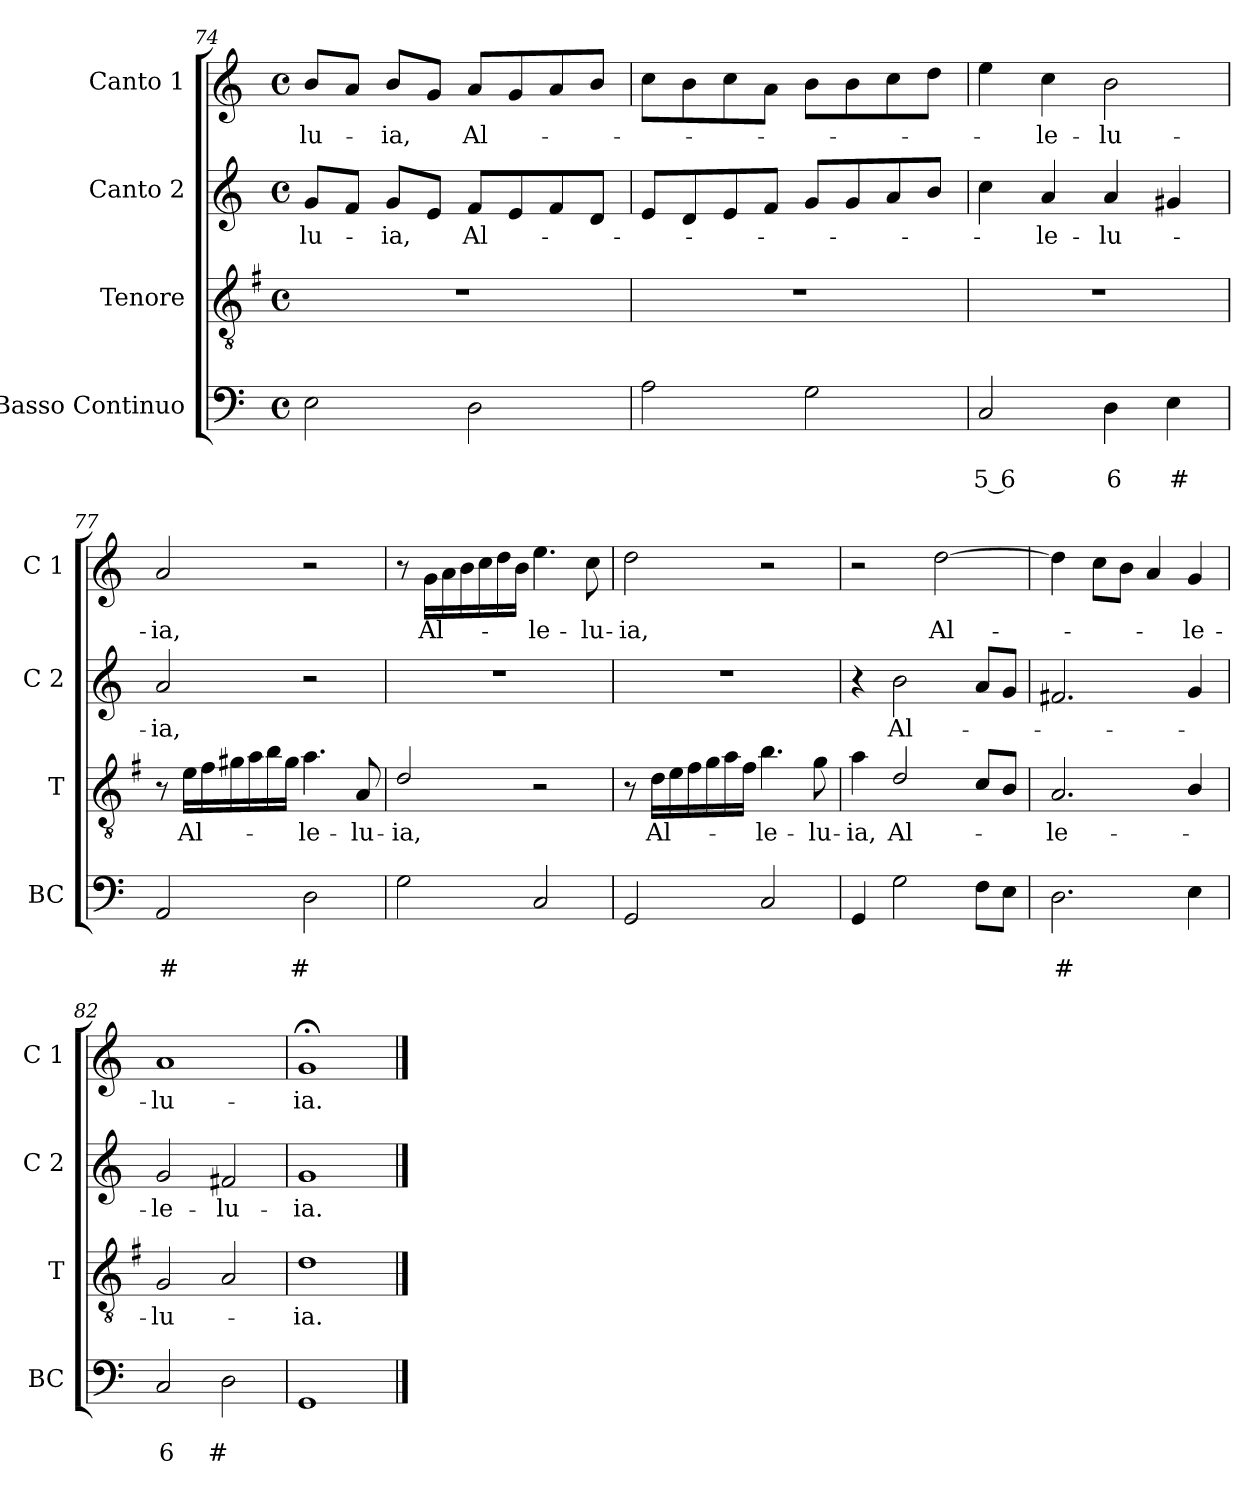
**kern	**text	**text	**kern	**text	**kern	**text	**kern	**text
*part4	*part4	*part4	*part3	*part3	*part2	*part2	*part1	*part1
*staff4	*staff4	*staff4	*staff3	*staff3	*staff2	*staff2	*staff1	*staff1
*I"Basso Continuo	*	*	*I"Tenore	*	*I"Canto 2	*	*I"Canto 1	*
*I'BC	*	*	*I'T	*	*I'C 2	*	*I'C 1	*
!!LO:LB:g=z
*clefF4	*	*	*clefGv2	*	*clefG2	*	*clefG2	*
*	*	*	*ITrd4c7	*	*	*	*	*
*k[]	*	*	*k[]	*	*k[]	*	*k[]	*
*C:	*	*	*C:	*	*C:	*	*C:	*
*M4/4	*	*	*M4/4	*	*M4/4	*	*M4/4	*
*met(c)	*	*	*met(c)	*	*met(c)	*	*met(c)	*
=74	=74	=74	=74	=74	=74	=74	=74	=74
!	!	!	!	!	!	!LO:LY:b	!	!LO:LY:b
2E\	.	.	1r	.	8g/L	-lu-	8b/L	-lu-
.	.	.	.	.	8f/J	.	8a/J	.
!	!	!	!	!	!	!LO:LY:b	!	!LO:LY:b
.	.	.	.	.	8g/L	-ia,	8b/L	-ia,
.	.	.	.	.	8e/J	.	8g/J	.
!	!	!	!	!	!	!LO:LY:b	!	!LO:LY:b
2D\	.	.	.	.	8f/L	Al-	8a/L	Al-
.	.	.	.	.	8e/	.	8g/	.
.	.	.	.	.	8f/	.	8a/	.
.	.	.	.	.	8d/J	.	8b/J	.
=75	=75	=75	=75	=75	=75	=75	=75	=75
2A\	.	.	1r	.	8e/L	.	8cc\L	.
.	.	.	.	.	8d/	.	8b\	.
.	.	.	.	.	8e/	.	8cc\	.
.	.	.	.	.	8f/J	.	8a\J	.
2G\	.	.	.	.	8g/L	.	8b\L	.
.	.	.	.	.	8g/	.	8b\	.
.	.	.	.	.	8a/	.	8cc\	.
.	.	.	.	.	8b/J	.	8dd\J	.
=76	=76	=76	=76	=76	=76	=76	=76	=76
!	!	!LO:LY:b	!	!	!	!	!	!
2C/	.	5 6	1r	.	4cc\	.	4ee\	.
!	!	!	!	!	!	!LO:LY:b	!	!LO:LY:b
.	.	.	.	.	4a/	-le-	4cc\	-le-
!	!	!LO:LY:b	!	!	!	!LO:LY:b	!	!LO:LY:b
4D\	.	6	.	.	4a/	-lu-	2b\	-lu-
!	!	!LO:LY:b	!	!	!	!	!	!
4E\	.	#	.	.	4g#X/	.	.	.
=77	=77	=77	=77	=77	=77	=77	=77	=77
!	!	!LO:LY:b	!	!	!	!LO:LY:b	!	!LO:LY:b
2AA/	.	#	8r	.	2a/	-ia,	2a/	-ia,
!	!	!	!	!LO:LY:b	!	!	!	!
.	.	.	16A\LL	Al-	.	.	.	.
.	.	.	16B\	.	.	.	.	.
.	.	.	16c#X\	.	.	.	.	.
.	.	.	16d\	.	.	.	.	.
.	.	.	16e\	.	.	.	.	.
.	.	.	16c#\JJ	.	.	.	.	.
!	!	!LO:LY:b	!	!LO:LY:b	!	!	!	!
2D\	.	#	4.d\	-le-	2r	.	2r	.
!	!	!	!	!LO:LY:b	!	!	!	!
.	.	.	8D/	-lu-	.	.	.	.
=78	=78	=78	=78	=78	=78	=78	=78	=78
!	!	!	!	!LO:LY:b	!	!	!	!
2G\	.	.	2G/	-ia,	1r	.	8r	.
!	!	!	!	!	!	!	!	!LO:LY:b
.	.	.	.	.	.	.	16g\LL	Al-
.	.	.	.	.	.	.	16a\	.
.	.	.	.	.	.	.	16b\	.
.	.	.	.	.	.	.	16cc\	.
.	.	.	.	.	.	.	16dd\	.
.	.	.	.	.	.	.	16b\JJ	.
!	!	!	!	!	!	!	!	!LO:LY:b
2C/	.	.	2r	.	.	.	4.ee\	-le-
!	!	!	!	!	!	!	!	!LO:LY:b
.	.	.	.	.	.	.	8cc\	-lu-
!!LO:LB:g=z
=79	=79	=79	=79	=79	=79	=79	=79	=79
!	!	!	!	!	!	!	!	!LO:LY:b
2GG/	.	.	8r	.	1r	.	2dd\	-ia,
!	!	!	!	!LO:LY:b	!	!	!	!
.	.	.	16G\LL	Al-	.	.	.	.
.	.	.	16A\	.	.	.	.	.
.	.	.	16B\	.	.	.	.	.
.	.	.	16c\	.	.	.	.	.
.	.	.	16d\	.	.	.	.	.
.	.	.	16B\JJ	.	.	.	.	.
!	!	!	!	!LO:LY:b	!	!	!	!
2C/	.	.	4.e\	-le-	.	.	2r	.
!	!	!	!	!LO:LY:b	!	!	!	!
.	.	.	8c\	-lu-	.	.	.	.
=80	=80	=80	=80	=80	=80	=80	=80	=80
!	!	!	!	!LO:LY:b	!	!	!	!
4GG/	.	.	4d\	-ia,	4r	.	2r	.
!	!	!	!	!LO:LY:b	!	!LO:LY:b	!	!
2G\	.	.	2G/	Al-	2b\	Al-	.	.
!	!	!	!	!	!	!	!	!LO:LY:b
.	.	.	.	.	.	.	[2dd\	Al-
8F\L	.	.	8F/L	.	8a/L	.	.	.
8E\J	.	.	8E/J	.	8g/J	.	.	.
=81	=81	=81	=81	=81	=81	=81	=81	=81
!	!	!LO:LY:b	!	!LO:LY:b	!	!	!	!
2.D\	.	#	2.D/	-le-	2.f#X/	.	4dd\]	.
.	.	.	.	.	.	.	8cc\L	.
.	.	.	.	.	.	.	8b\J	.
.	.	.	.	.	.	.	4a/	.
!	!	!	!	!	!	!	!	!LO:LY:b
4E\	.	.	4E/	.	4g/	.	4g/	-le-
=82	=82	=82	=82	=82	=82	=82	=82	=82
!	!	!LO:LY:b	!	!LO:LY:b	!	!LO:LY:b	!	!LO:LY:b
2C/	.	6	2C/	-lu-	2g/	-le-	1a	-lu-
!	!	!LO:LY:b	!	!	!	!LO:LY:b	!	!
2D\	.	#	2D/	.	2f#X/	-lu-	.	.
=83	=83	=83	=83	=83	=83	=83	=83	=83
!	!	!	!	!LO:LY:b	!	!LO:LY:b	!	!LO:LY:b
1GG	.	.	1G	-ia.	1g	-ia.	1g;<	-ia.
==	==	==	==	==	==	==	==	==
*-	*-	*-	*-	*-	*-	*-	*-	*-
